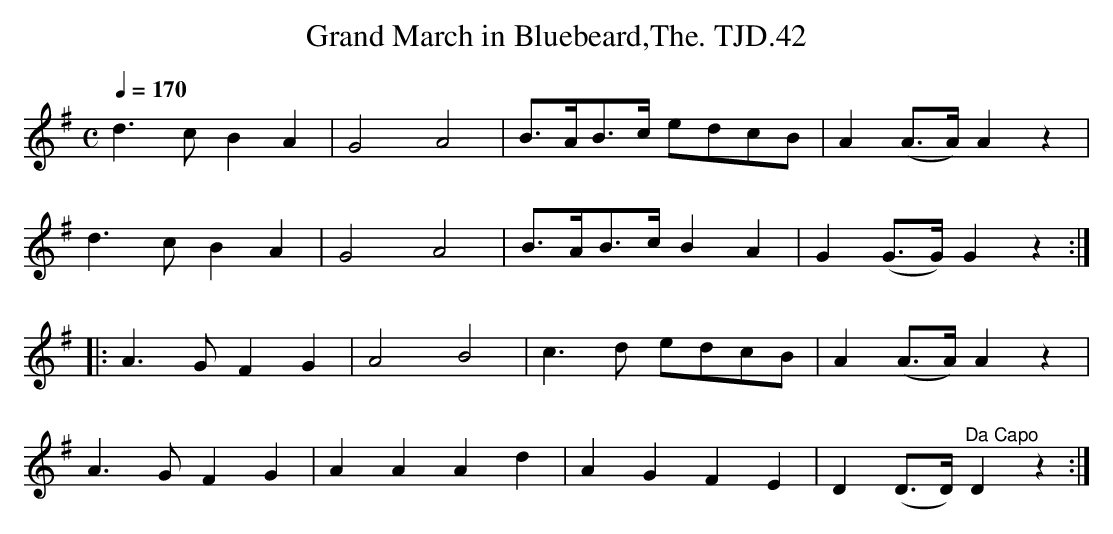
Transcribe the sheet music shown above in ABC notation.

X:1
T:Grand March in Bluebeard,The. TJD.42
L:1/4
M:C
Q:1/4=170
K:G
d>cBA|G2A2|B/>A/B/>c/ e/d/c/B/|A(A/>A/)Az|!
d>cBA|G2A2|B/>A/B/>c/BA|G(G/>G/)Gz:|!
|:A>GFG|A2B2|c>d e/d/c/B/|A(A/>A/)Az|!
A>GFG|AAAd|AGFE|D(D/>D/)"^Da Capo"Dz:|]
